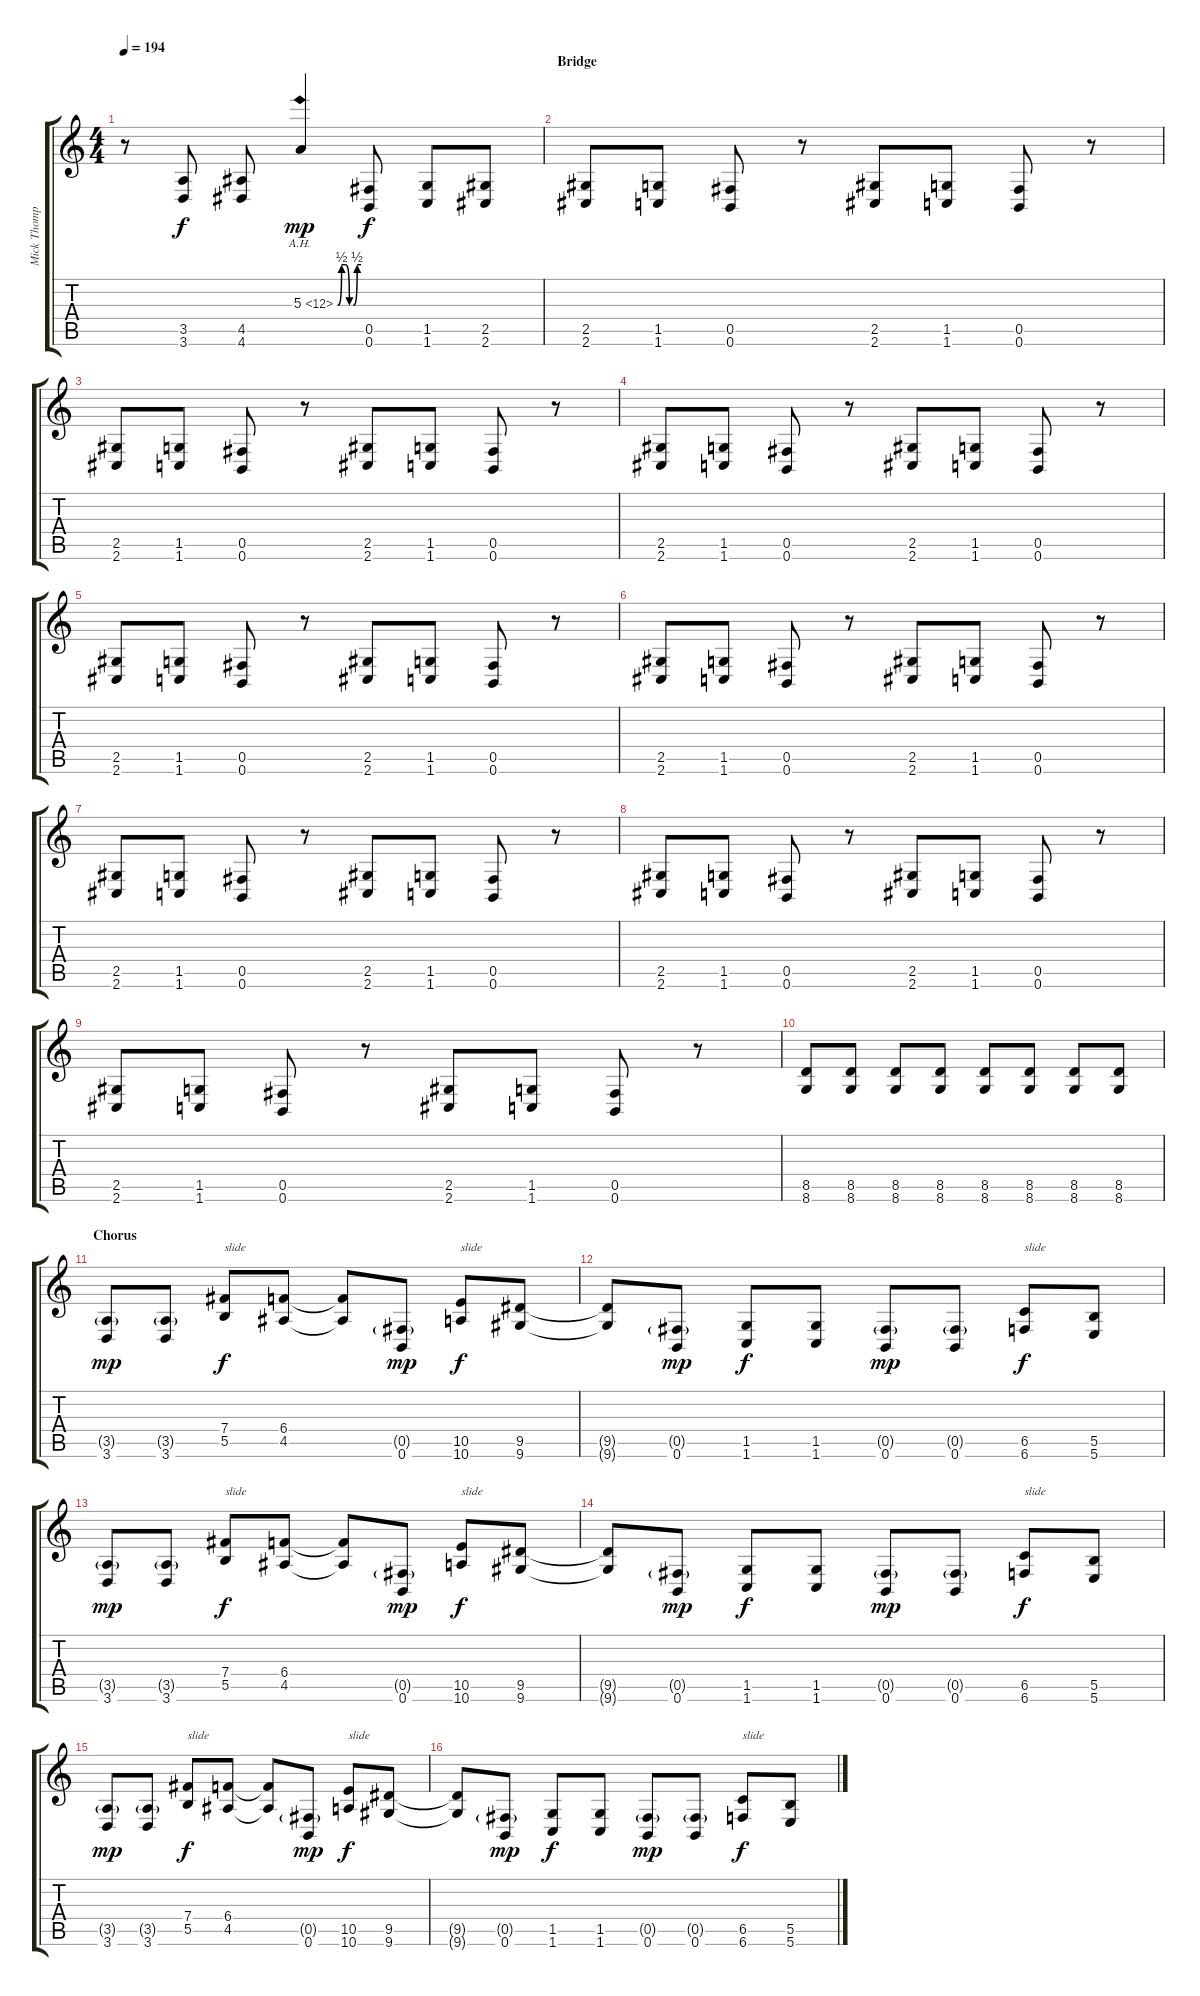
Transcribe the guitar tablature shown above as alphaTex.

\track ("Mick Thompson" "Mick Thomp") {instrument overdrivenguitar}
\staff {score tabs}
\tuning (Db4 Ab3 E3 B2 Gb2 B1) {hide}
\ts (4 4)
\tempo 194
\clef g2
\ks c
r.8{dy f} (3.5 3.6).8 (4.5 4.6).8 5.3{be (custom 0 0 10 2 20 2 30 0 40 0 50 2 60 2) ah 7}.4{dy mp} (0.5 0.6).8{dy f} (1.5 1.6).8 (2.5 2.6).8 |
\section ("" "Bridge")
(2.5 2.6).8 (1.5 1.6).8 (0.5 0.6).8 r.8 (2.5 2.6).8 (1.5 1.6).8 (0.5 0.6).8 r.8 |
(2.5 2.6).8 (1.5 1.6).8 (0.5 0.6).8 r.8 (2.5 2.6).8 (1.5 1.6).8 (0.5 0.6).8 r.8 |
(2.5 2.6).8 (1.5 1.6).8 (0.5 0.6).8 r.8 (2.5 2.6).8 (1.5 1.6).8 (0.5 0.6).8 r.8 |
(2.5 2.6).8 (1.5 1.6).8 (0.5 0.6).8 r.8 (2.5 2.6).8 (1.5 1.6).8 (0.5 0.6).8 r.8 |
(2.5 2.6).8 (1.5 1.6).8 (0.5 0.6).8 r.8 (2.5 2.6).8 (1.5 1.6).8 (0.5 0.6).8 r.8 |
(2.5 2.6).8 (1.5 1.6).8 (0.5 0.6).8 r.8 (2.5 2.6).8 (1.5 1.6).8 (0.5 0.6).8 r.8 |
(2.5 2.6).8 (1.5 1.6).8 (0.5 0.6).8 r.8 (2.5 2.6).8 (1.5 1.6).8 (0.5 0.6).8 r.8 |
(2.5 2.6).8 (1.5 1.6).8 (0.5 0.6).8 r.8 (2.5 2.6).8 (1.5 1.6).8 (0.5 0.6).8 r.8 |
(8.5 8.6).8 (8.5 8.6).8 (8.5 8.6).8 (8.5 8.6).8 (8.5 8.6).8 (8.5 8.6).8 (8.5 8.6).8 (8.5 8.6).8 |
\section ("" "Chorus")
(3.5{g} 3.6).8{dy mp} (3.5{g} 3.6).8 (7.4 5.5).8{txt "slide" dy f} (6.4 4.5).8 (6.4{t} 4.5{t}).8 (0.5{g} 0.6).8{dy mp} (10.5 10.6).8{txt "slide" dy f} (9.5 9.6).8 |
(9.5{t} 9.6{t}).8 (0.5{g} 0.6).8{dy mp} (1.5 1.6).8{dy f} (1.5 1.6).8 (0.5{g} 0.6).8{dy mp} (0.5{g} 0.6).8 (6.5 6.6).8{txt "slide" dy f} (5.5 5.6).8 |
(3.5{g} 3.6).8{dy mp} (3.5{g} 3.6).8 (7.4 5.5).8{txt "slide" dy f} (6.4 4.5).8 (6.4{t} 4.5{t}).8 (0.5{g} 0.6).8{dy mp} (10.5 10.6).8{txt "slide" dy f} (9.5 9.6).8 |
(9.5{t} 9.6{t}).8 (0.5{g} 0.6).8{dy mp} (1.5 1.6).8{dy f} (1.5 1.6).8 (0.5{g} 0.6).8{dy mp} (0.5{g} 0.6).8 (6.5 6.6).8{txt "slide" dy f} (5.5 5.6).8 |
(3.5{g} 3.6).8{dy mp} (3.5{g} 3.6).8 (7.4 5.5).8{txt "slide" dy f} (6.4 4.5).8 (6.4{t} 4.5{t}).8 (0.5{g} 0.6).8{dy mp} (10.5 10.6).8{txt "slide" dy f} (9.5 9.6).8 |
(9.5{t} 9.6{t}).8 (0.5{g} 0.6).8{dy mp} (1.5 1.6).8{dy f} (1.5 1.6).8 (0.5{g} 0.6).8{dy mp} (0.5{g} 0.6).8 (6.5 6.6).8{txt "slide" dy f} (5.5 5.6).8
